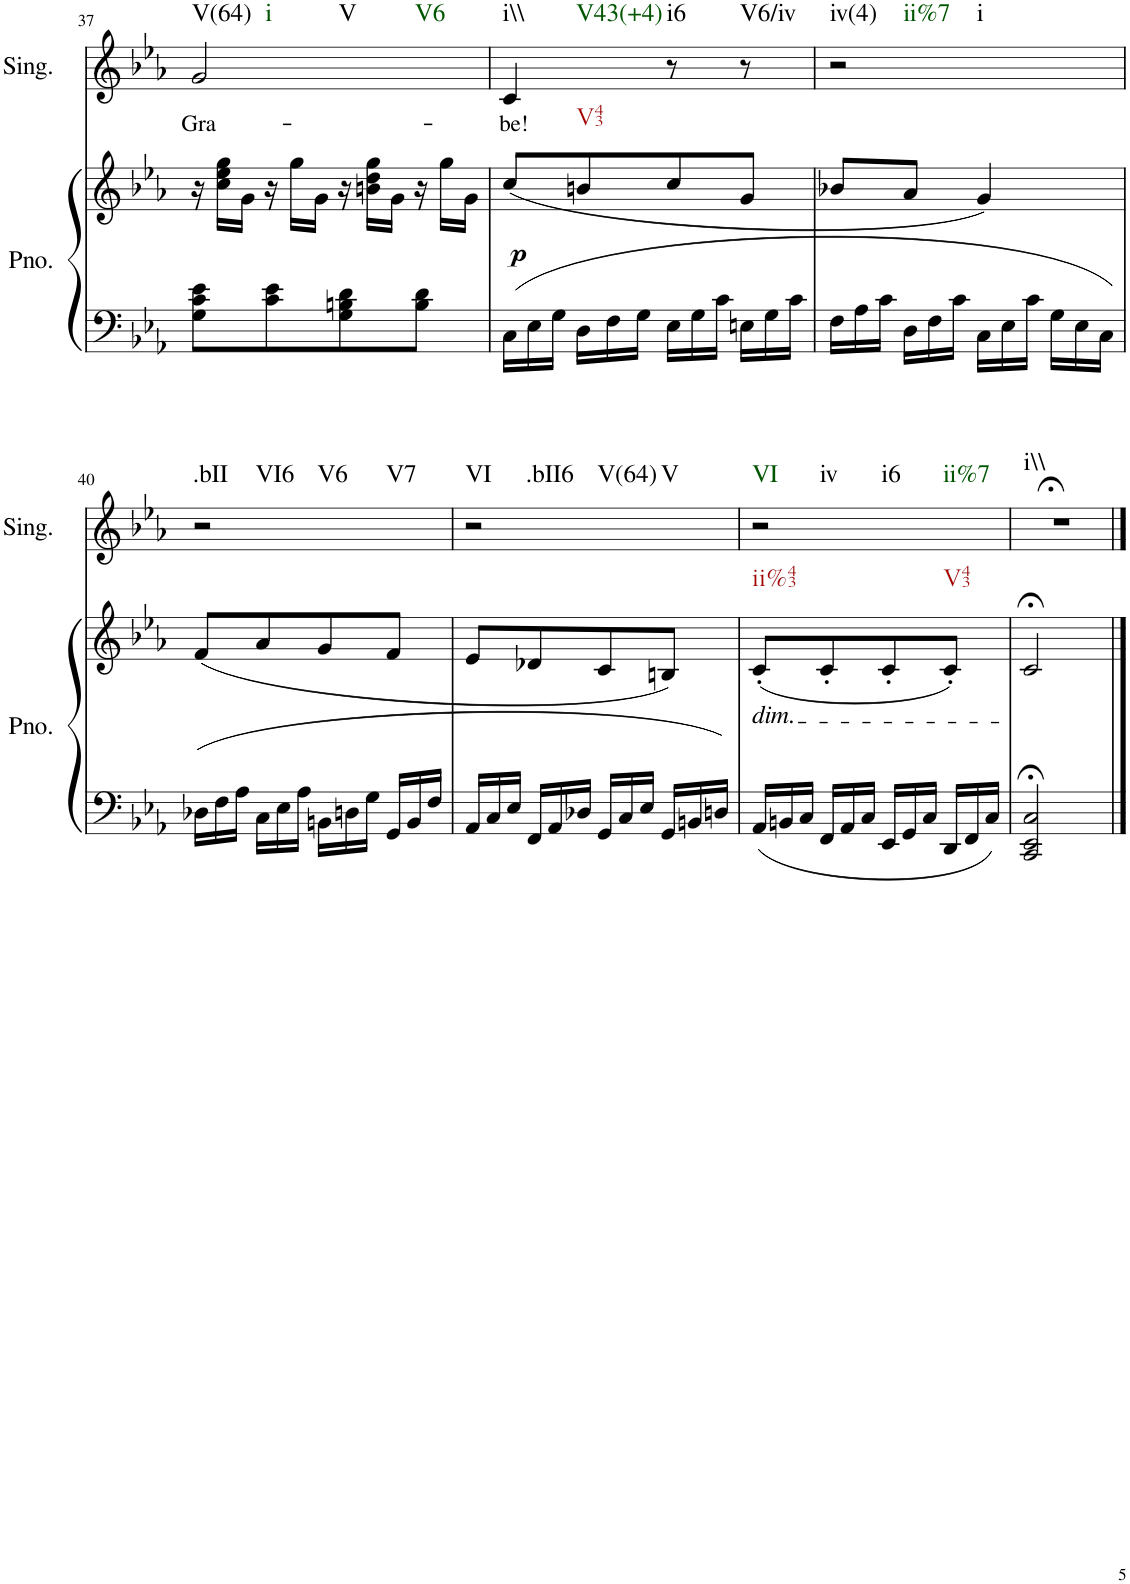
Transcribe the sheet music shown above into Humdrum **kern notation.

**kern	**kern	**dynam	**kern	**text	**harte
*part2	*part2	*part2	*part1	*part1	*part1
*staff3	*staff2	*staff2/3	*staff1	*staff1	*
*I"Pianoforte	*	*	*I"Singstimme	*	*
*I'Pno.	*	*	*I'Sing.	*	*
!!LO:PB:g=z
*clefF4	*clefG2	*	*clefG2	*	*
*k[b-e-a-]	*k[b-e-a-]	*	*k[b-e-a-]	*	*
*M2/4	*M2/4	*	*M2/4	*	*
*	*Xtuplet	*	*	*	*
=37	=37	=37	=37	=37	=37
!	!	!	!	!LO:LY:b	!LO:H:n=1:kt=V(64)
!	!	!	!	!	!LO:H:n=2:kt=i
!	!	!	!	!	!LO:H:n=3:kt=V
!	!	!	!	!	!LO:H:n=4:kt=V6
8G\ 8c\ 8e-\L	24r	.	2g/	Gra-	N N N N
.	24cc\ 24ee-\ 24gg\LL	.	.	.	.
.	24g\JJ	.	.	.	.
8c\ 8e-\	24r	.	.	.	.
.	24gg\LL	.	.	.	.
.	24g\JJ	.	.	.	.
8G\ 8Bn\ 8d\	24r	.	.	.	.
.	24bn\ 24dd\ 24gg\LL	.	.	.	.
.	24g\JJ	.	.	.	.
8B\ 8d\J	24r	.	.	.	.
.	24gg\LL	.	.	.	.
.	24g\JJ	.	.	.	.
=38	=38	=38	=38	=38	=38
*Xtuplet	*	*	*	*	*
!	!	!LO:DY:b	!	!LO:LY:b	!LO:H:n=1:kt=i\\
!	!	!	!	!	!LO:H:n=2:kt=V43(+4)
24C\LL	(<8cc/L	p	4c/	-be!	N N
24E-\	.	.	.	.	.
24G\JJ	.	.	.	.	.
24D\LL	8bn/	.	.	.	.
24F\	.	.	.	.	.
24G\JJ	.	.	.	.	.
!	!	!	!	!	!LO:H:kt=i6
24E-\LL	8cc/	.	8r	.	N
24G\	.	.	.	.	.
24c\JJ	.	.	.	.	.
!	!	!	!	!	!LO:H:kt=V6/iv
24En\LL	8g/J	.	8r	.	N
24G\	.	.	.	.	.
24c\JJ	.	.	.	.	.
=39	=39	=39	=39	=39	=39
!	!	!	!	!	!LO:H:n=1:kt=iv(4)
!	!	!	!	!	!LO:H:n=2:kt=ii%7
!	!	!	!	!	!LO:H:n=3:kt=i
24F\LL	8b-X/L	.	2r	.	N N N
24A-\	.	.	.	.	.
24c\JJ	.	.	.	.	.
24D\LL	8a-/J	.	.	.	.
24F\	.	.	.	.	.
24c\JJ	.	.	.	.	.
24C\LL	4g/)	.	.	.	.
24E-\	.	.	.	.	.
24c\JJ	.	.	.	.	.
24G\LL	.	.	.	.	.
24E-\	.	.	.	.	.
24C\JJ	.	.	.	.	.
!!LO:LB:g=z
=40	=40	=40	=40	=40	=40
!	!	!	!	!	!LO:H:n=1:kt=.bII
!	!	!	!	!	!LO:H:n=2:kt=VI6
!	!	!	!	!	!LO:H:n=3:kt=V6
!	!	!	!	!	!LO:H:n=4:kt=V7
24D-X\LL	(<8f/L	.	2r	.	N N N N
24F\	.	.	.	.	.
24A-\JJ	.	.	.	.	.
24C\LL	8a-/	.	.	.	.
24E-\	.	.	.	.	.
24A-\JJ	.	.	.	.	.
24BBn\LL	8g/	.	.	.	.
24Dn\	.	.	.	.	.
24G\JJ	.	.	.	.	.
24GG/LL	8f/J	.	.	.	.
24BB/	.	.	.	.	.
24F/JJ	.	.	.	.	.
=41	=41	=41	=41	=41	=41
!	!	!	!	!	!LO:H:n=1:kt=VI
!	!	!	!	!	!LO:H:n=2:kt=.bII6
!	!	!	!	!	!LO:H:n=3:kt=V(64)
!	!	!	!	!	!LO:H:n=4:kt=V
24AA-/LL	8e-/L	.	2r	.	N N N N
24C/	.	.	.	.	.
24E-/JJ	.	.	.	.	.
24FF/LL	8d-X/	.	.	.	.
24AA-/	.	.	.	.	.
24D-X/JJ	.	.	.	.	.
24GG/LL	8c/	.	.	.	.
24C/	.	.	.	.	.
24E-/JJ	.	.	.	.	.
24GG/LL	8Bn/J)	.	.	.	.
24BBn/	.	.	.	.	.
24Dn/JJ	.	.	.	.	.
=42	=42	=42	=42	=42	=42
!	!LO:TX:b:i:t=dim.	!	!	!	!LO:H:n=1:kt=VI
!	!	!	!	!	!LO:H:n=2:kt=iv
!	!	!	!	!	!LO:H:n=3:kt=i6
!	!	!	!	!	!LO:H:n=4:kt=ii%7
24AA-/LL	(8c'/L	.	2r	.	N N N N
24BBn/	.	.	.	.	.
24C/JJ	.	.	.	.	.
24FF/LL	8c'/	.	.	.	.
24AA-/	.	.	.	.	.
24C/JJ	.	.	.	.	.
24EE-/LL	8c'/	.	.	.	.
24GG/	.	.	.	.	.
24C/JJ	.	.	.	.	.
24DD/LL	8c'/J)	.	.	.	.
24FF/	.	.	.	.	.
24C/JJ	.	.	.	.	.
=43	=43	=43	=43	=43	=43
!	!	!	!	!	!LO:H:kt=i\\
2CC/;< 2EE-/;< 2C/;<	2c;</	.	2r;<	.	N
==	==	==	==	==	==
*-	*-	*-	*-	*-	*-
